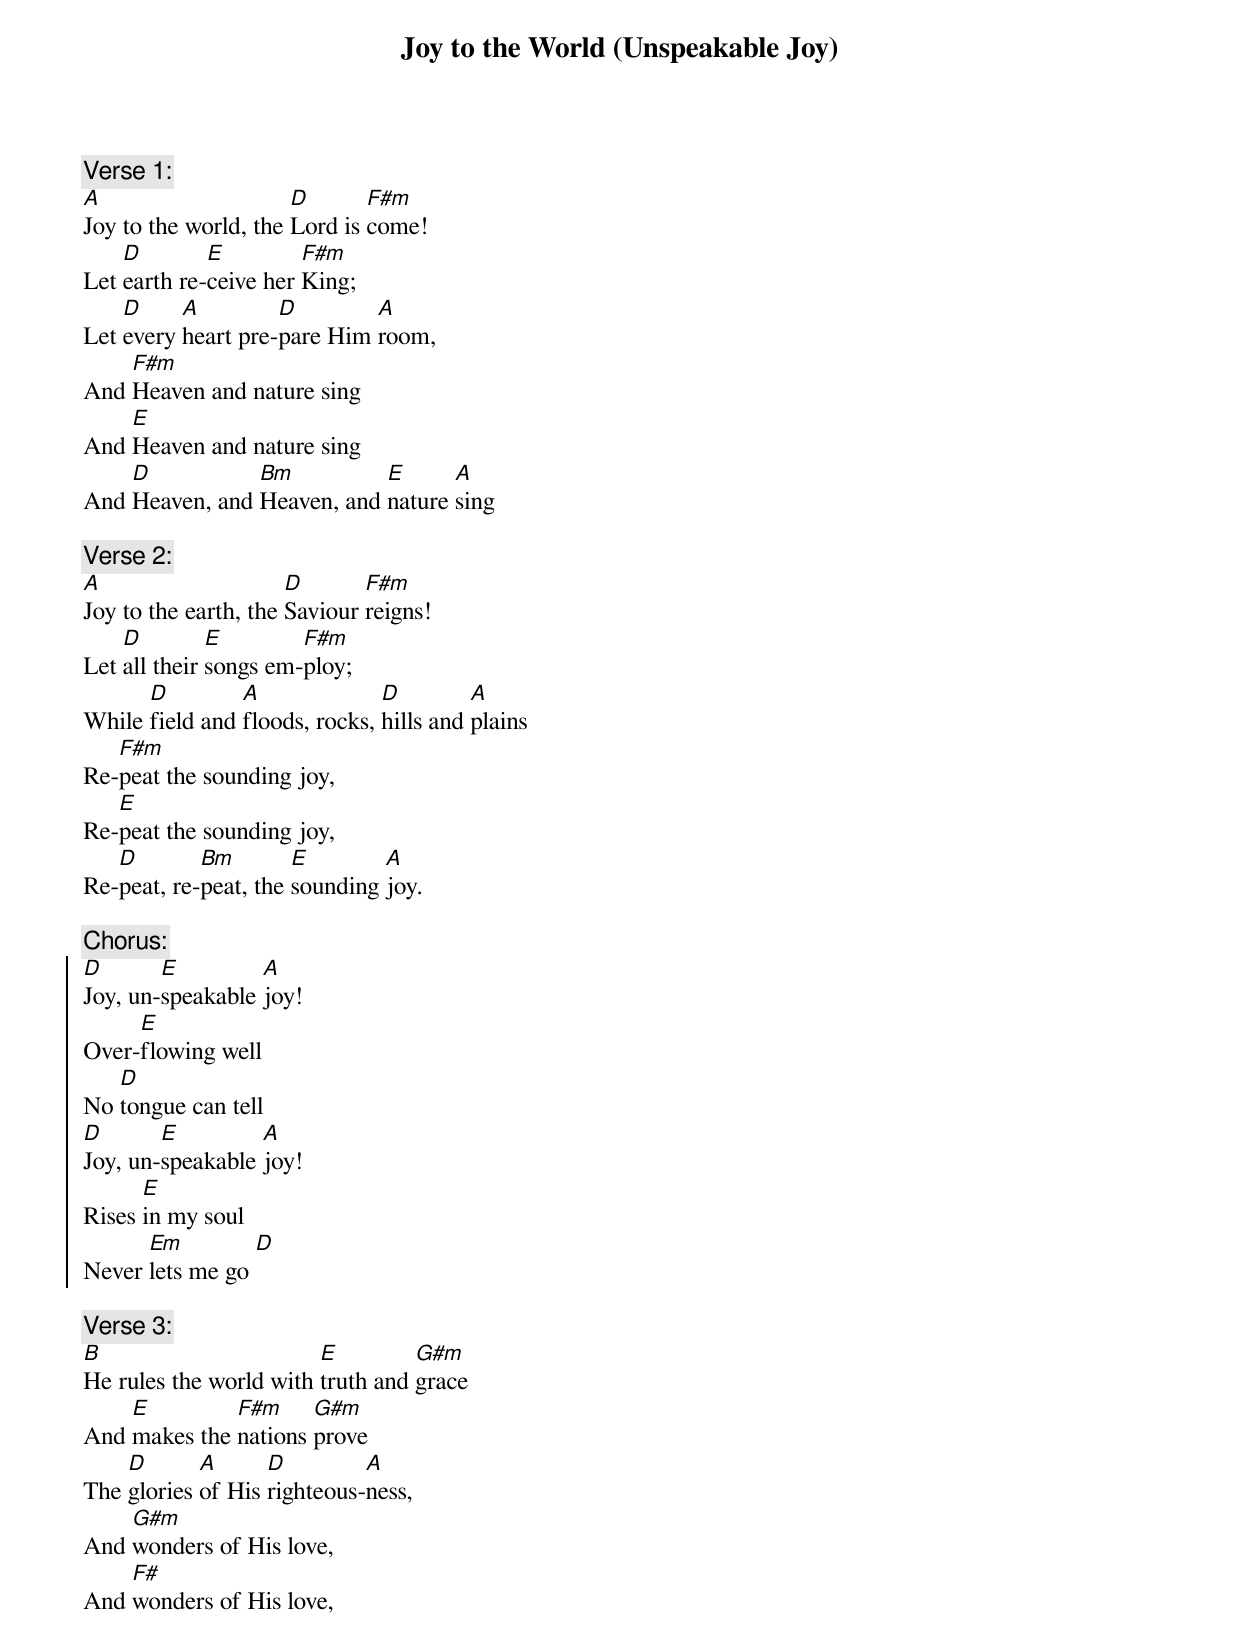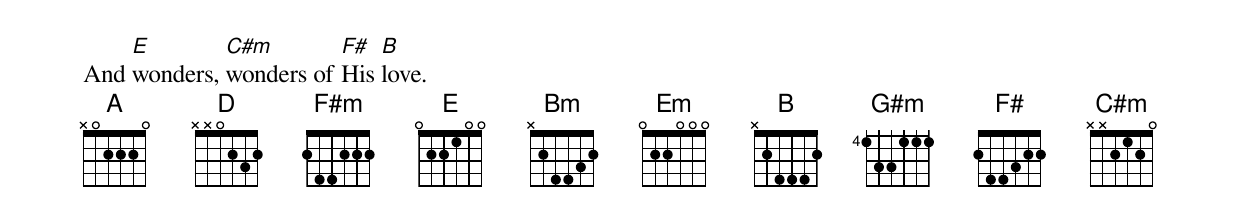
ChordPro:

{t:Joy to the World (Unspeakable Joy)}

{c:Verse 1:}
[A]Joy to the world, the [D]Lord is [F#m]come!
Let [D]earth re-[E]ceive her [F#m]King;
Let [D]every [A]heart pre-[D]pare Him [A]room,
And [F#m]Heaven and nature sing
And [E]Heaven and nature sing
And [D]Heaven, and [Bm]Heaven, and [E]nature [A]sing

{c:Verse 2:}
[A]Joy to the earth, the [D]Saviour [F#m]reigns!
Let [D]all their [E]songs em-[F#m]ploy;
While [D]field and [A]floods, rocks, [D]hills and [A]plains
Re-[F#m]peat the sounding joy,
Re-[E]peat the sounding joy,
Re-[D]peat, re-[Bm]peat, the [E]sounding [A]joy.

{c:Chorus:}
{soc}
[D]Joy, un-[E]speakable [A]joy!
Over-[E]flowing well
No [D]tongue can tell
[D]Joy, un-[E]speakable [A]joy!
Rises [E]in my soul
Never [Em]lets me go [D]
{eoc}

{c:Verse 3:}
[B]He rules the world with [E]truth and [G#m]grace
And [E]makes the [F#m]nations [G#m]prove
The [D]glories [A]of His [D]righteous-[A]ness,
And [G#m]wonders of His love,
And [F#]wonders of His love,
And [E]wonders, [C#m]wonders of [F#]His [B]love.
